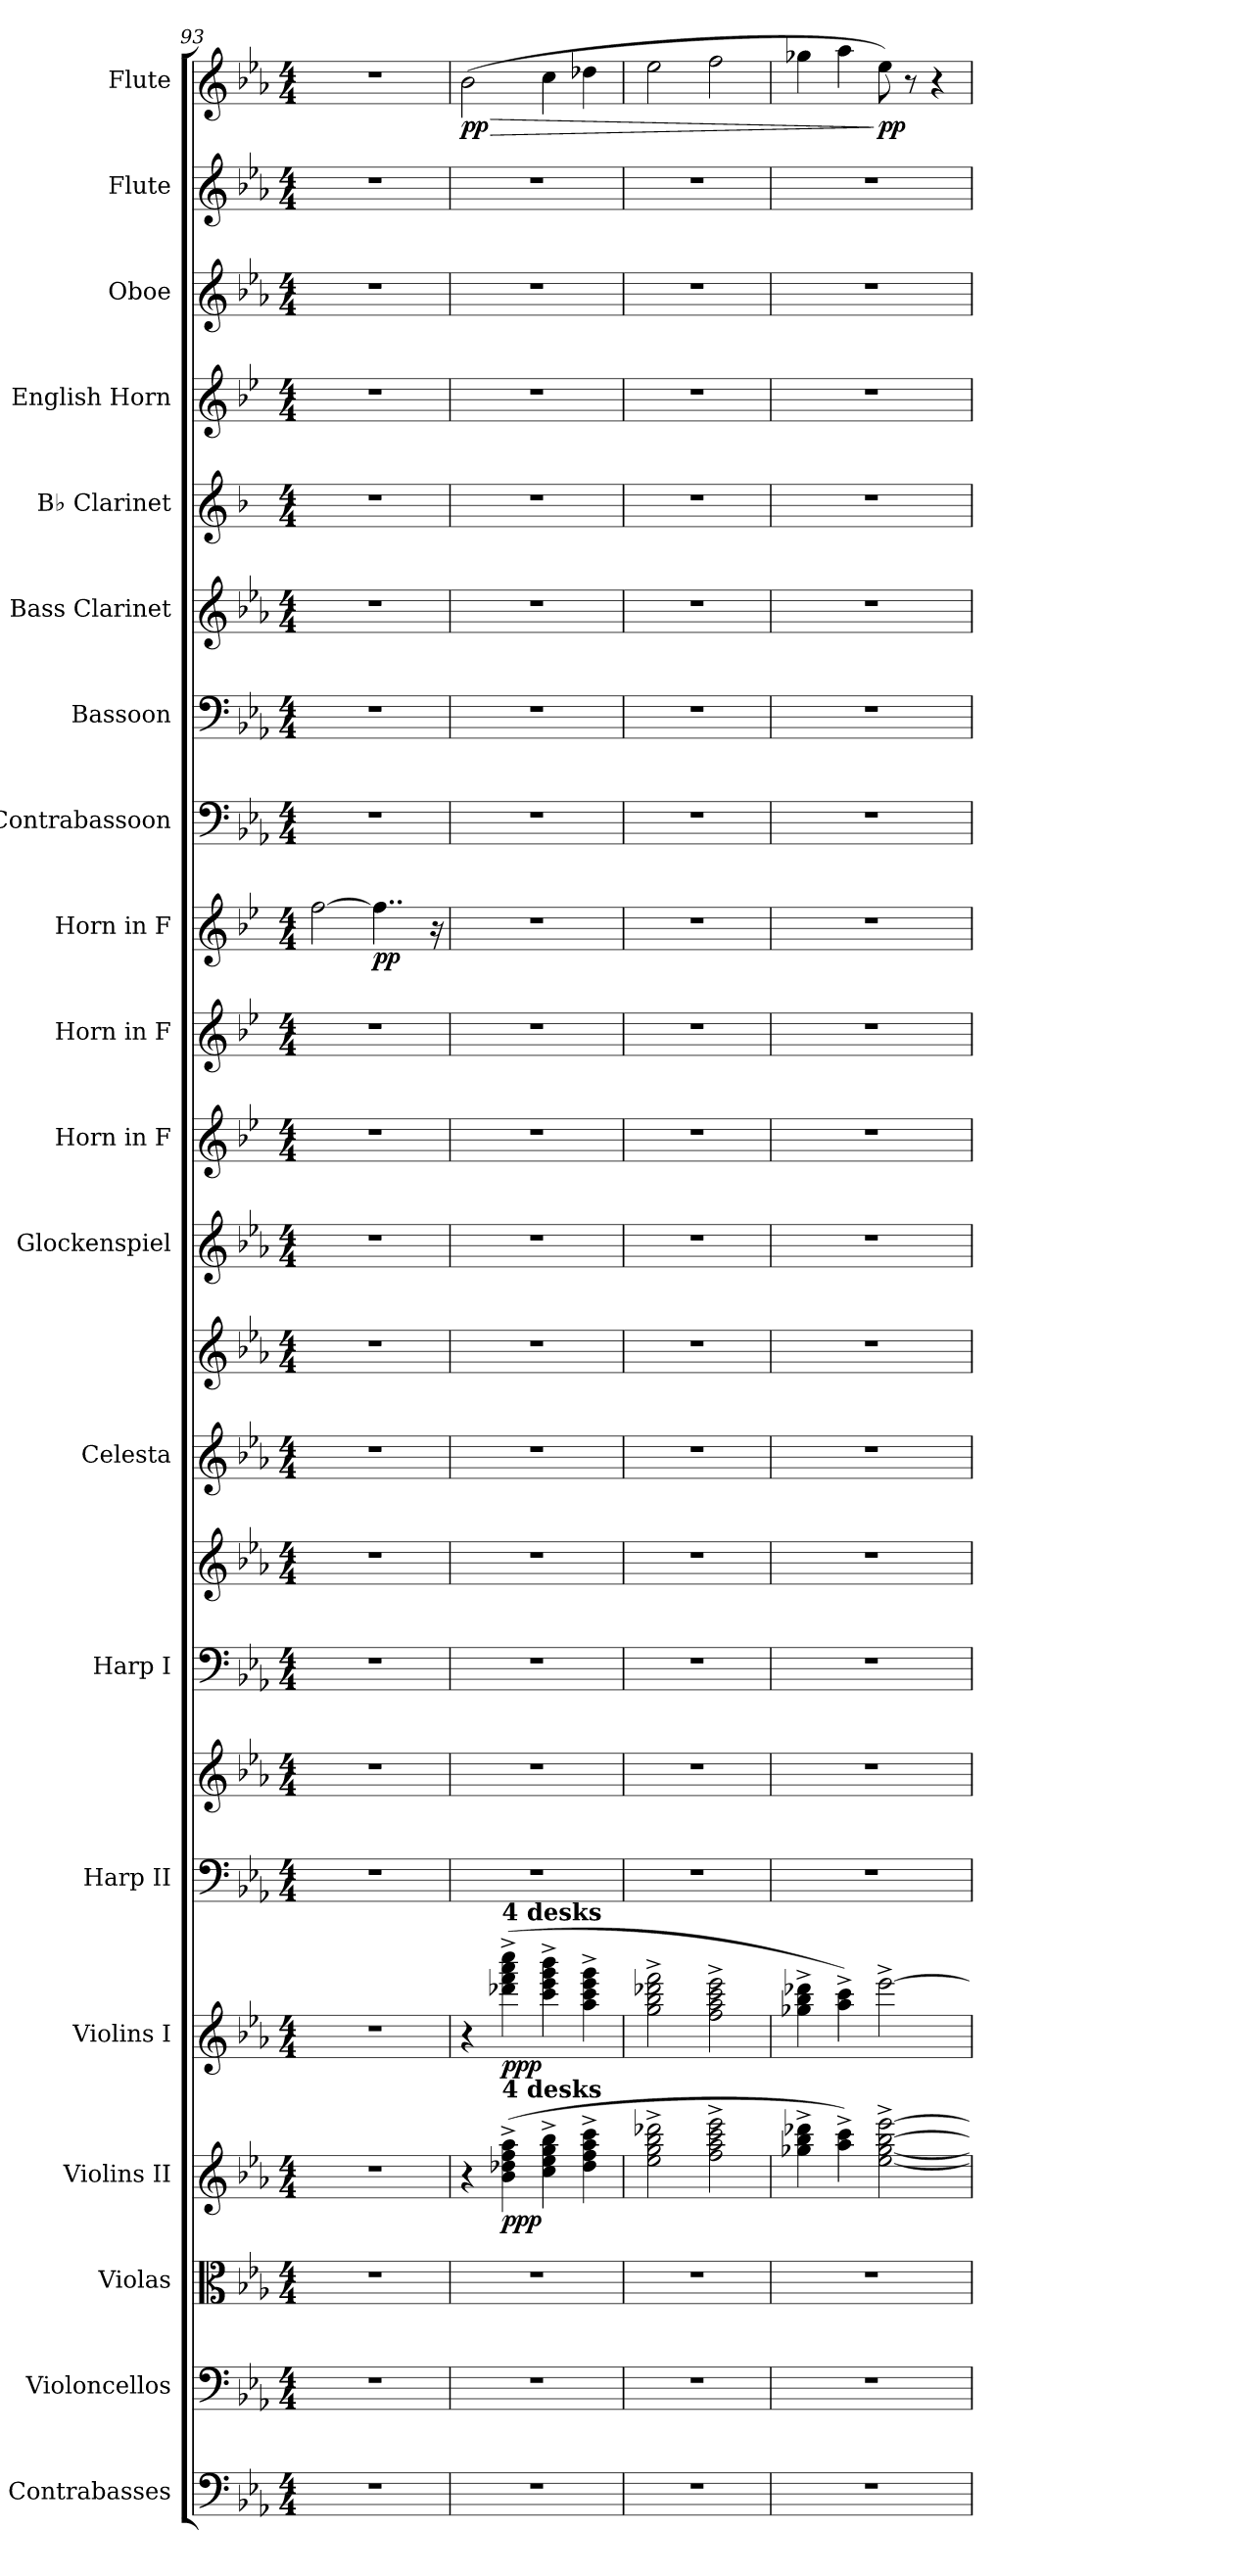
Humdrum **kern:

**kern	**kern	**kern	**kern	**dynam	**kern	**dynam	**kern	**kern	**kern	**kern	**kern	**kern	**kern	**kern	**kern	**kern	**dynam	**kern	**kern	**kern	**kern	**kern	**kern	**kern	**kern	**dynam
*part20	*part19	*part18	*part17	*part17	*part16	*part16	*part15	*part15	*part14	*part14	*part13	*part13	*part12	*part11	*part10	*part9	*part9	*part8	*part7	*part6	*part5	*part4	*part3	*part2	*part1	*part1
*staff23	*staff22	*staff21	*staff20	*staff20	*staff19	*staff19	*staff18	*staff17	*staff16	*staff15	*staff14	*staff13	*staff12	*staff11	*staff10	*staff9	*staff9	*staff8	*staff7	*staff6	*staff5	*staff4	*staff3	*staff2	*staff1	*staff1
*I"Contrabasses	*I"Violoncellos	*I"Violas	*I"Violins II	*	*I"Violins I	*	*I"Harp II	*	*I"Harp I	*	*I"Celesta	*	*I"Glockenspiel	*I"Horn in F	*I"Horn in F	*I"Horn in F	*	*I"Contrabassoon	*I"Bassoon	*I"Bass Clarinet	*I"B♭ Clarinet	*I"English Horn	*I"Oboe	*I"Flute	*I"Flute	*
*I'Cbs.	*I'Vcs.	*I'Vlas.	*I'Vlns.	*	*I'Vlns.	*	*I'Hrp.	*	*I'Hrp.	*	*I'Cel.	*	*I'Glk.	*	*	*	*	*I'Cbsn.	*I'Bsn.	*I'B. Cl.	*I'B♭ Cl.	*I'E. Hn.	*I'Ob.	*I'Fl.	*I'Fl.	*
*clefF4	*clefF4	*clefC3	*clefG2	*	*clefG2	*	*clefF4	*clefG2	*clefF4	*clefG2	*clefG2	*clefG2	*clefG2	*clefG2	*clefG2	*clefG2	*	*clefF4	*clefF4	*clefG2	*clefG2	*clefG2	*clefG2	*clefG2	*clefG2	*
*ITrd7c12	*	*	*	*	*	*	*	*	*	*	*ITrd-7c-12	*ITrd-7c-12	*ITrd-14c-24	*ITrd4c7	*ITrd4c7	*ITrd4c7	*	*ITrd7c12	*	*ITrd8c14	*ITrd1c2	*ITrd4c7	*	*	*	*
*k[b-e-a-]	*k[b-e-a-]	*k[b-e-a-]	*k[b-e-a-]	*	*k[b-e-a-]	*	*k[b-e-a-]	*k[b-e-a-]	*k[b-e-a-]	*k[b-e-a-]	*k[b-e-a-]	*k[b-e-a-]	*k[b-e-a-]	*k[b-e-a-]	*k[b-e-a-]	*k[b-e-a-]	*	*k[b-e-a-]	*k[b-e-a-]	*k[b-e-a-]	*k[b-e-a-]	*k[b-e-a-]	*k[b-e-a-]	*k[b-e-a-]	*k[b-e-a-]	*
*M4/4	*M4/4	*M4/4	*M4/4	*	*M4/4	*	*M4/4	*M4/4	*M4/4	*M4/4	*M4/4	*M4/4	*M4/4	*M4/4	*M4/4	*M4/4	*	*M4/4	*M4/4	*M4/4	*M4/4	*M4/4	*M4/4	*M4/4	*M4/4	*
=93	=93	=93	=93	=93	=93	=93	=93	=93	=93	=93	=93	=93	=93	=93	=93	=93	=93	=93	=93	=93	=93	=93	=93	=93	=93	=93
1r	1r	1r	1r	.	1r	.	1r	1r	1r	1r	1r	1r	1r	1r	1r	[2b-\	.	1r	1r	1r	1r	1r	1r	1r	1r	.
!	!	!	!	!	!	!	!	!	!	!	!	!	!	!	!	!	!LO:DY:b	!	!	!	!	!	!	!	!	!
.	.	.	.	.	.	.	.	.	.	.	.	.	.	.	.	4..b-\]	pp	.	.	.	.	.	.	.	.	.
.	.	.	.	.	.	.	.	.	.	.	.	.	.	.	.	16r	.	.	.	.	.	.	.	.	.	.
=94	=94	=94	=94	=94	=94	=94	=94	=94	=94	=94	=94	=94	=94	=94	=94	=94	=94	=94	=94	=94	=94	=94	=94	=94	=94	=94
!	!	!	!	!	!	!	!	!	!	!	!	!	!	!	!	!	!	!	!	!	!	!	!	!	!	!LO:HP:b
!	!	!	!	!	!	!	!	!	!	!	!	!	!	!	!	!	!	!	!	!	!	!	!	!	!	!LO:DY:n=1:b
1r	1r	1r	4r	.	4r	.	1r	1r	1r	1r	1r	1r	1r	1r	1r	1r	.	1r	1r	1r	1r	1r	1r	1r	(2b-\	> pp
!	!	!	!	!	!LO:TX:a:B:t=4  desks	!	!	!	!	!	!	!	!	!	!	!	!	!	!	!	!	!	!	!	!	!
!	!	!	!LO:TX:a:B:t=4  desks	!	!	!	!	!	!	!	!	!	!	!	!	!	!	!	!	!	!	!	!	!	!	!
!	!	!	!	!LO:DY:b	!	!LO:DY:b	!	!	!	!	!	!	!	!	!	!	!	!	!	!	!	!	!	!	!	!
.	.	.	(4b-\^ 4dd-X\^ 4ff\^ 4aa-\^	ppp	(4ddd-X\^ 4fff\^ 4aaa-\^ 4cccc\^	ppp	.	.	.	.	.	.	.	.	.	.	.	.	.	.	.	.	.	.	.	.
.	.	.	4cc\^ 4ee-\^ 4gg\^ 4bb-\^	.	4ccc\^ 4eee-\^ 4ggg\^ 4bbb-\^	.	.	.	.	.	.	.	.	.	.	.	.	.	.	.	.	.	.	.	4cc\	.
.	.	.	4dd-\^ 4ff\^ 4aa-\^ 4ccc\^	.	4aa-\^ 4ccc\^ 4eee-\^ 4ggg\^	.	.	.	.	.	.	.	.	.	.	.	.	.	.	.	.	.	.	.	4dd-X\	.
=95	=95	=95	=95	=95	=95	=95	=95	=95	=95	=95	=95	=95	=95	=95	=95	=95	=95	=95	=95	=95	=95	=95	=95	=95	=95	=95
1r	1r	1r	2ee-\^ 2gg\^ 2bb-\^ 2ddd-X\^	.	2gg\^ 2bb-\^ 2ddd-X\^ 2fff\^	.	1r	1r	1r	1r	1r	1r	1r	1r	1r	1r	.	1r	1r	1r	1r	1r	1r	1r	2ee-\	.
.	.	.	2ff\^ 2aa-\^ 2ccc\^ 2eee-\^	.	2ff\^ 2aa-\^ 2ccc\^ 2eee-\^	.	.	.	.	.	.	.	.	.	.	.	.	.	.	.	.	.	.	.	2ff\	.
=96	=96	=96	=96	=96	=96	=96	=96	=96	=96	=96	=96	=96	=96	=96	=96	=96	=96	=96	=96	=96	=96	=96	=96	=96	=96	=96
1r	1r	1r	4gg-X\^ 4bb-\^ 4ddd-X\^	.	4gg-X\^ 4bb-\^ 4ddd-X\^	.	1r	1r	1r	1r	1r	1r	1r	1r	1r	1r	.	1r	1r	1r	1r	1r	1r	1r	4gg-X\	.
.	.	.	4aa-\^ 4ccc\^)	.	4aa-\^ 4ccc\^)	.	.	.	.	.	.	.	.	.	.	.	.	.	.	.	.	.	.	.	4aa-\	.
!	!	!	!	!	!	!	!	!	!	!	!	!	!	!	!	!	!	!	!	!	!	!	!	!	!	!LO:DY:n=1:b
.	.	.	[2ee-\^ [2gg-\^ [2bb-\^ [2eee-\^	.	[2eee-^\	.	.	.	.	.	.	.	.	.	.	.	.	.	.	.	.	.	.	.	8ee-\)	] pp
.	.	.	.	.	.	.	.	.	.	.	.	.	.	.	.	.	.	.	.	.	.	.	.	.	8r	.
.	.	.	.	.	.	.	.	.	.	.	.	.	.	.	.	.	.	.	.	.	.	.	.	.	4r	.
=	=	=	=	=	=	=	=	=	=	=	=	=	=	=	=	=	=	=	=	=	=	=	=	=	=	=
*-	*-	*-	*-	*-	*-	*-	*-	*-	*-	*-	*-	*-	*-	*-	*-	*-	*-	*-	*-	*-	*-	*-	*-	*-	*-	*-
